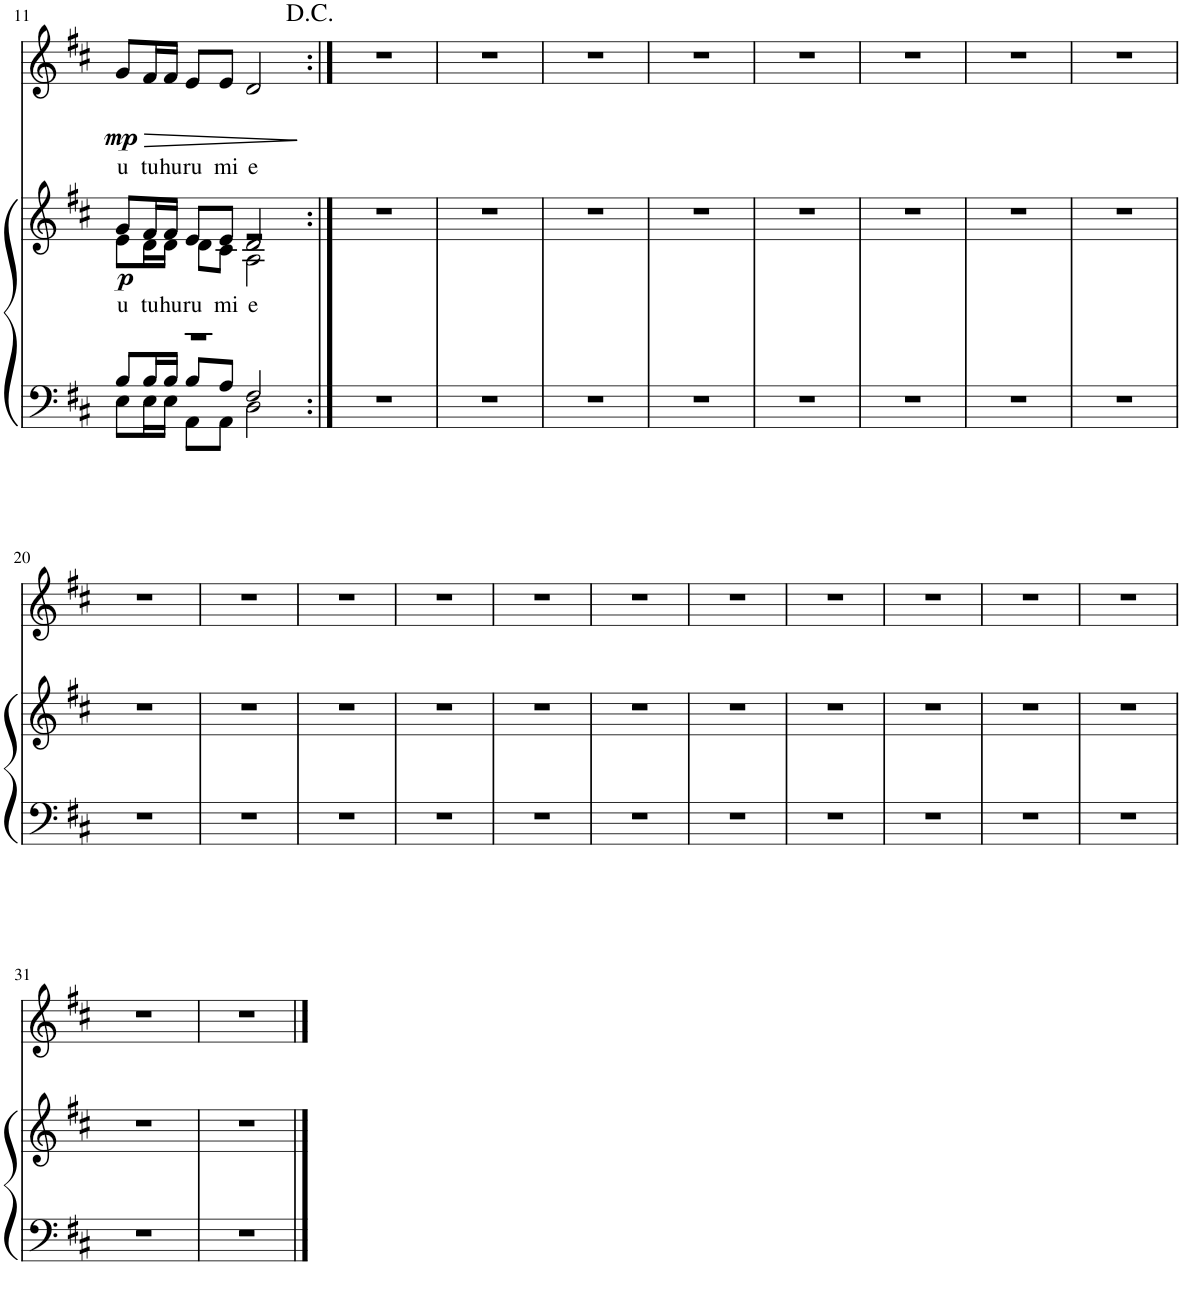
**kern	**kern	**text	**dynam	**kern	**text	**dynam
*part2	*part2	*part2	*part2	*part1	*part1	*part1
*staff3	*staff2	*staff2	*staff2/3	*staff1	*staff1	*staff1
*I"Piano	*	*	*	*I"Voice	*	*
!!LO:PB:g=z
*clefF4	*clefG2	*	*	*clefG2	*	*
*k[f#c#]	*k[f#c#]	*	*	*k[f#c#]	*	*
*M4/4	*M4/4	*	*	*M4/4	*	*
=11	=11	=11	=11	=11	=11	=11
*^	*	*	*	*	*	*
*	*^	*	*	*	*	*	*
!	!	!	!	!LO:LY:b	!LO:DY:b	!	!LO:LY:b	!LO:HP:b
*	*	*	*^	*	*	*	*	*
*	*	*	*	*^	*	*	*	*	*
!	!	!	!	!	!	!	!	!	!	!LO:DY:n=1:b
1r	8B/L	8E\L	8g/L	8e\L	2ryy	u	p	8g/L	u	> mp
!	!	!	!	!	!	!LO:LY:b	!	!	!LO:LY:b	!
.	16B/L	16E\L	16f#/L	16d\L	.	tu	.	16f#/L	tu	.
!	!	!	!	!	!	!LO:LY:b	!	!	!LO:LY:b	!
.	16B/JJ	16E\JJ	16f#/JJ	16d\JJ	.	hu	.	16f#/JJ	hu	.
!	!	!	!	!	!	!LO:LY:b	!	!	!LO:LY:b	!
.	8B/L	8AA\L	8e/L	8d\L	.	ru	.	8e/L	ru	.
!	!	!	!	!	!	!LO:LY:b	!	!	!LO:LY:b	!
.	8A/J	8AA\J	8e/J	8c#\J	.	mi	.	8e/J	mi	.
!	!	!	!	!	!	!LO:LY:b	!	!	!LO:LY:b	!
.	2F#/	2D\	2d/	2r	2A\	e	.	2d/	e	.
*v	*v	*v	*	*	*	*	*	*	*	*
*	*v	*v	*v	*	*	*	*	*
.	.	.	.	.	.	]
=12:|!	=12:|!	=12:|!	=12:|!	=12:|!	=12:|!	=12:|!
1r	1r	.	.	1r	.	.
=13	=13	=13	=13	=13	=13	=13
1r	1r	.	.	1r	.	.
=14	=14	=14	=14	=14	=14	=14
1r	1r	.	.	1r	.	.
=15	=15	=15	=15	=15	=15	=15
1r	1r	.	.	1r	.	.
=16	=16	=16	=16	=16	=16	=16
1r	1r	.	.	1r	.	.
=17	=17	=17	=17	=17	=17	=17
1r	1r	.	.	1r	.	.
=18	=18	=18	=18	=18	=18	=18
1r	1r	.	.	1r	.	.
=19	=19	=19	=19	=19	=19	=19
1r	1r	.	.	1r	.	.
!!LO:LB:g=z
=20	=20	=20	=20	=20	=20	=20
1r	1r	.	.	1r	.	.
=21	=21	=21	=21	=21	=21	=21
1r	1r	.	.	1r	.	.
=22	=22	=22	=22	=22	=22	=22
1r	1r	.	.	1r	.	.
=23	=23	=23	=23	=23	=23	=23
1r	1r	.	.	1r	.	.
=24	=24	=24	=24	=24	=24	=24
1r	1r	.	.	1r	.	.
=25	=25	=25	=25	=25	=25	=25
1r	1r	.	.	1r	.	.
=26	=26	=26	=26	=26	=26	=26
1r	1r	.	.	1r	.	.
=27	=27	=27	=27	=27	=27	=27
1r	1r	.	.	1r	.	.
=28	=28	=28	=28	=28	=28	=28
1r	1r	.	.	1r	.	.
=29	=29	=29	=29	=29	=29	=29
1r	1r	.	.	1r	.	.
=30	=30	=30	=30	=30	=30	=30
1r	1r	.	.	1r	.	.
!!LO:LB:g=z
=31	=31	=31	=31	=31	=31	=31
1r	1r	.	.	1r	.	.
=32	=32	=32	=32	=32	=32	=32
1r	1r	.	.	1r	.	.
==	==	==	==	==	==	==
*-	*-	*-	*-	*-	*-	*-
